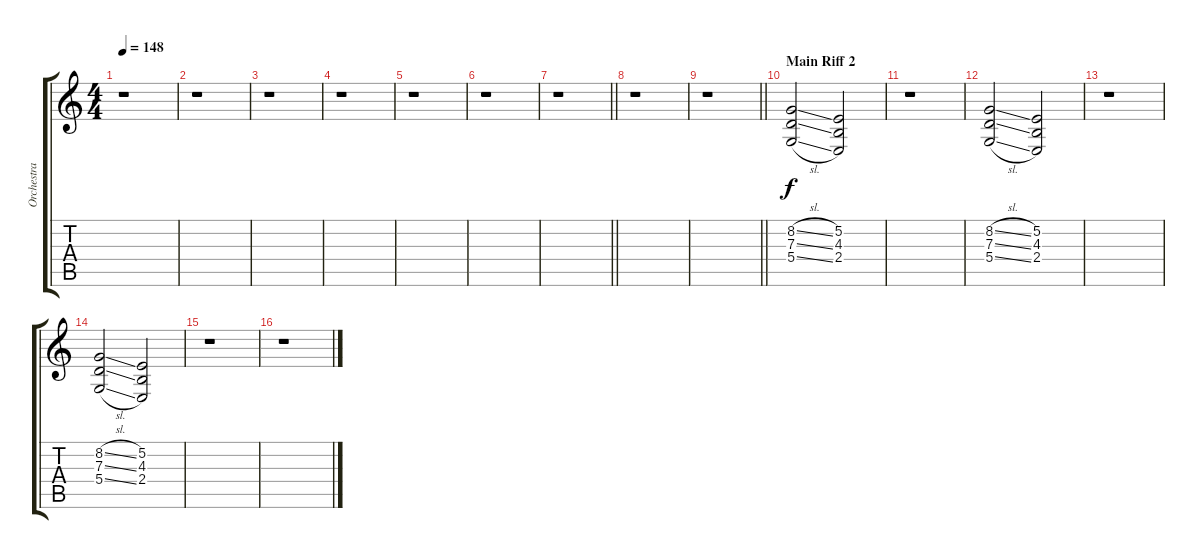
\track ("Orchestra III" "Orchestra ") {instrument frenchhorn}
\staff {score tabs}
\tuning (E4 B3 G3 D3 A2 E2) {hide}
\ts (4 4)
\tempo 148
\clef g2
\ks c
r.1{dy f} |
r.1 |
r.1 |
r.1 |
r.1 |
r.1 |
\barLineRight lightlight
r.1 |
r.1 |
\barLineRight lightlight
r.1 |
\section ("" "Main Riff 2")
(8.2{sl} 7.3{sl} 5.4{sl}).2 (5.2 4.3 2.4).2 |
r.1 |
(8.2{sl} 7.3{sl} 5.4{sl}).2 (5.2 4.3 2.4).2 |
r.1 |
(8.2{sl} 7.3{sl} 5.4{sl}).2 (5.2 4.3 2.4).2 |
r.1 |
r.1
